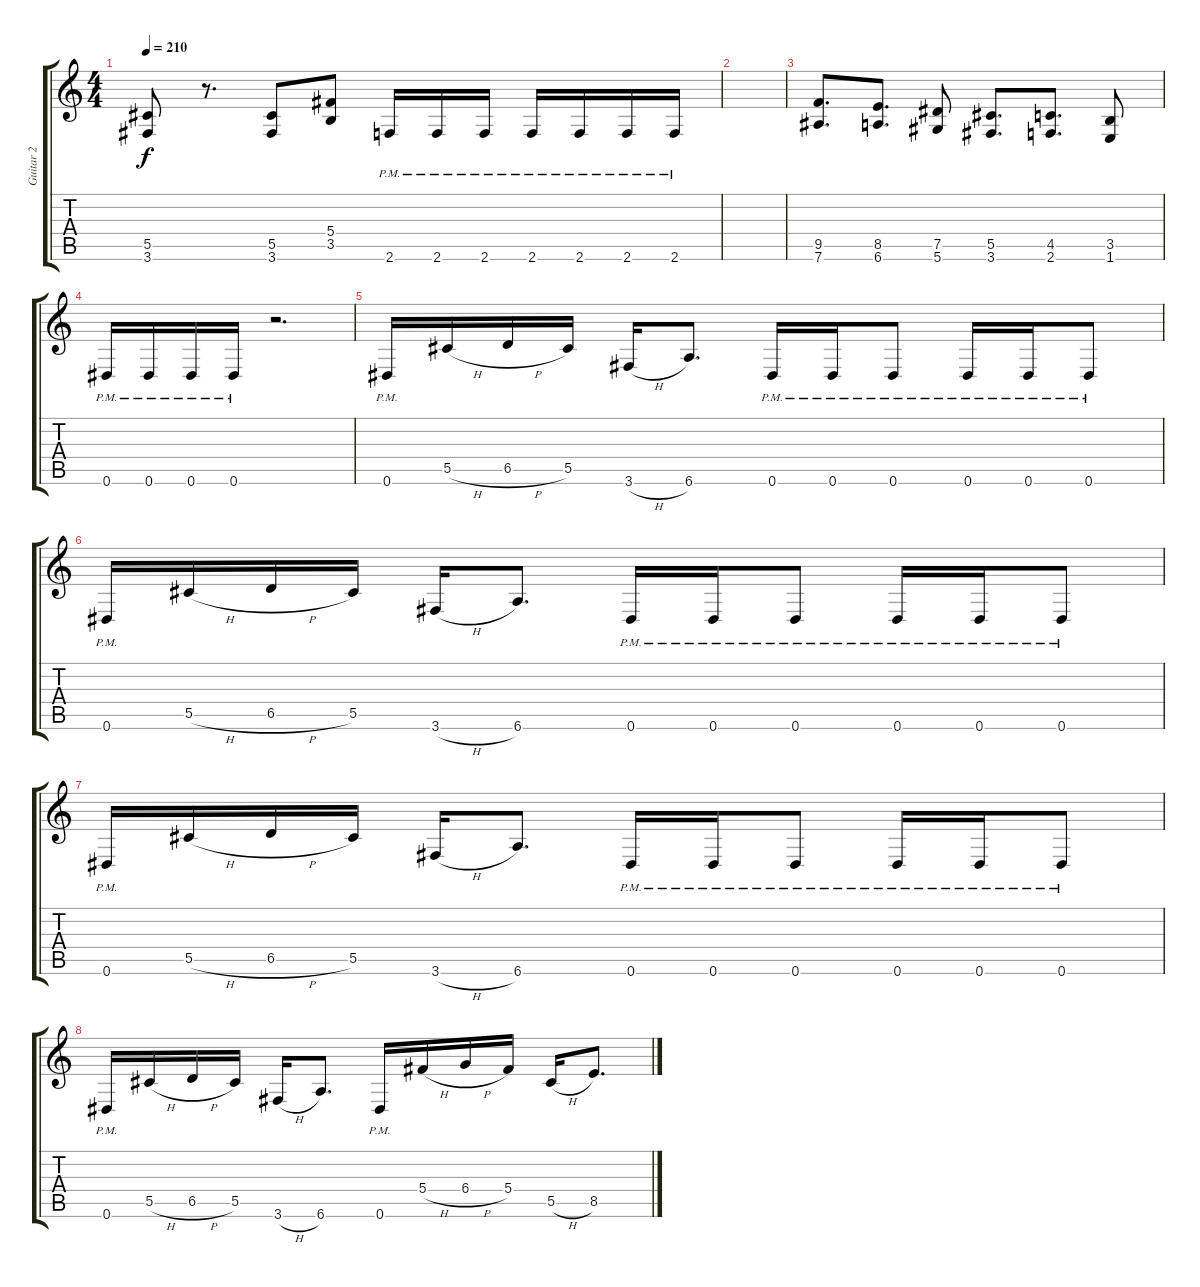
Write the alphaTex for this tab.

\track ("Guitar 2" "Guitar 2") {instrument distortionguitar}
\staff {score tabs}
\tuning (Eb4 Bb3 Gb3 Db3 Ab2 Eb2) {hide}
\ts (4 4)
\tempo 210
\clef g2
\ks c
(5.5 3.6).8{dy f} r.8{d} (5.5 3.6).8 (5.4 3.5).8 2.6{pm}.16 2.6{pm}.16 2.6{pm}.16 2.6{pm}.16 2.6{pm}.16 2.6{pm}.16 2.6{pm}.16 |
|
(9.5 7.6).8{d} (8.5 6.6).8{d} (7.5 5.6).8 (5.5 3.6).8{d} (4.5 2.6).8{d} (3.5 1.6).8 |
0.6{pm}.16 0.6{pm}.16 0.6{pm}.16 0.6{pm}.16 r.2{d} |
0.6{pm}.16 5.5{h}.16 6.5{h}.16 5.5.16 3.6{h}.16 6.6.8{d} 0.6{pm}.16 0.6{pm}.16 0.6{pm}.8 0.6{pm}.16 0.6{pm}.16 0.6{pm}.8 |
0.6{pm}.16 5.5{h}.16 6.5{h}.16 5.5.16 3.6{h}.16 6.6.8{d} 0.6{pm}.16 0.6{pm}.16 0.6{pm}.8 0.6{pm}.16 0.6{pm}.16 0.6{pm}.8 |
0.6{pm}.16 5.5{h}.16 6.5{h}.16 5.5.16 3.6{h}.16 6.6.8{d} 0.6{pm}.16 0.6{pm}.16 0.6{pm}.8 0.6{pm}.16 0.6{pm}.16 0.6{pm}.8 |
0.6{pm}.16 5.5{h}.16 6.5{h}.16 5.5.16 3.6{h}.16 6.6.8{d} 0.6{pm}.16 5.4{h}.16 6.4{h}.16 5.4.16 5.5{h}.16 8.5.8{d}
